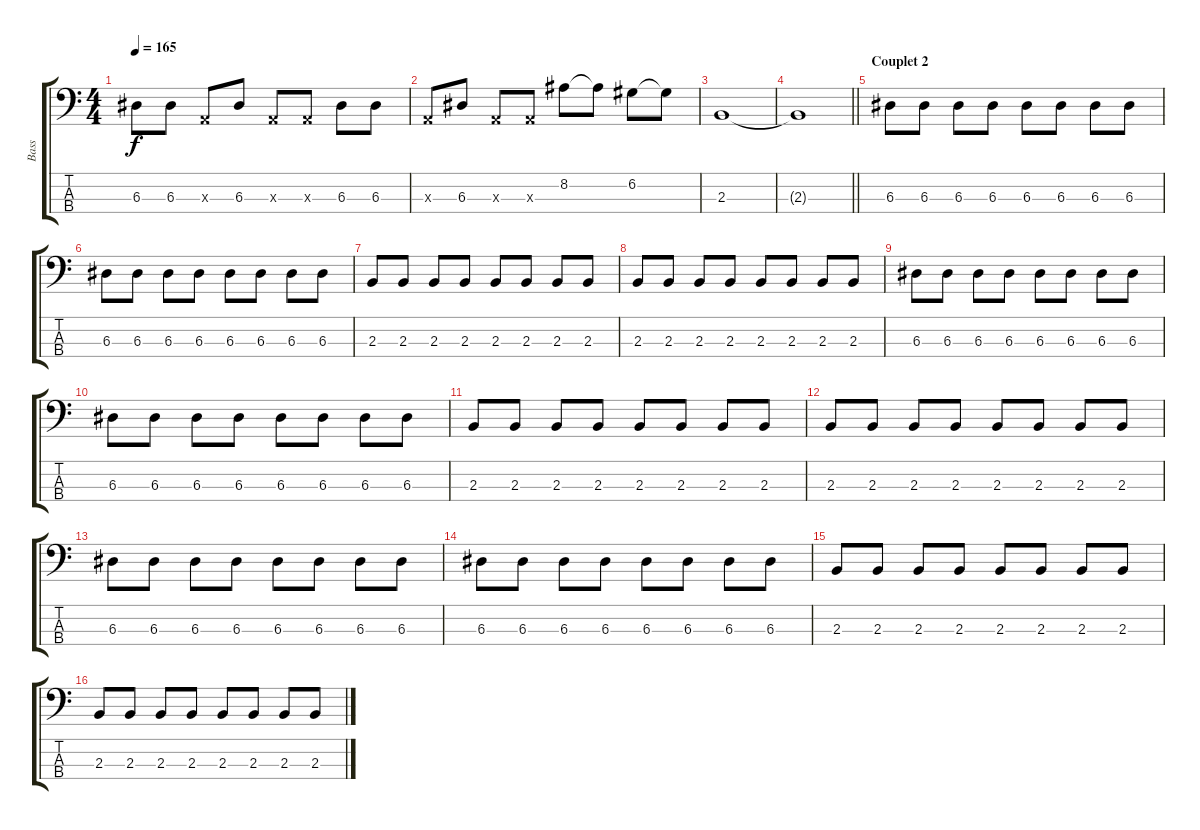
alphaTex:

\track ("Bass" "Bass") {instrument electricbassfinger}
\staff {score tabs}
\tuning (G2 D2 A1 E1) {hide}
\ts (4 4)
\tempo 165
\clef f4
\ks c
6.3.8{dy f} 6.3.8 0.3{x}.8 6.3.8 0.3{x}.8 0.3{x}.8 6.3.8 6.3.8 |
0.3{x}.8 6.3.8 0.3{x}.8 0.3{x}.8 8.2.8 8.2{t}.8 6.2.8 6.2{t}.8 |
2.3.1 |
\barLineRight lightlight
2.3{t}.1 |
\section ("" "Couplet 2")
6.3.8 6.3.8 6.3.8 6.3.8 6.3.8 6.3.8 6.3.8 6.3.8 |
6.3.8 6.3.8 6.3.8 6.3.8 6.3.8 6.3.8 6.3.8 6.3.8 |
2.3.8 2.3.8 2.3.8 2.3.8 2.3.8 2.3.8 2.3.8 2.3.8 |
2.3.8 2.3.8 2.3.8 2.3.8 2.3.8 2.3.8 2.3.8 2.3.8 |
6.3.8 6.3.8 6.3.8 6.3.8 6.3.8 6.3.8 6.3.8 6.3.8 |
6.3.8 6.3.8 6.3.8 6.3.8 6.3.8 6.3.8 6.3.8 6.3.8 |
2.3.8 2.3.8 2.3.8 2.3.8 2.3.8 2.3.8 2.3.8 2.3.8 |
2.3.8 2.3.8 2.3.8 2.3.8 2.3.8 2.3.8 2.3.8 2.3.8 |
6.3.8 6.3.8 6.3.8 6.3.8 6.3.8 6.3.8 6.3.8 6.3.8 |
6.3.8 6.3.8 6.3.8 6.3.8 6.3.8 6.3.8 6.3.8 6.3.8 |
2.3.8 2.3.8 2.3.8 2.3.8 2.3.8 2.3.8 2.3.8 2.3.8 |
2.3.8 2.3.8 2.3.8 2.3.8 2.3.8 2.3.8 2.3.8 2.3.8
